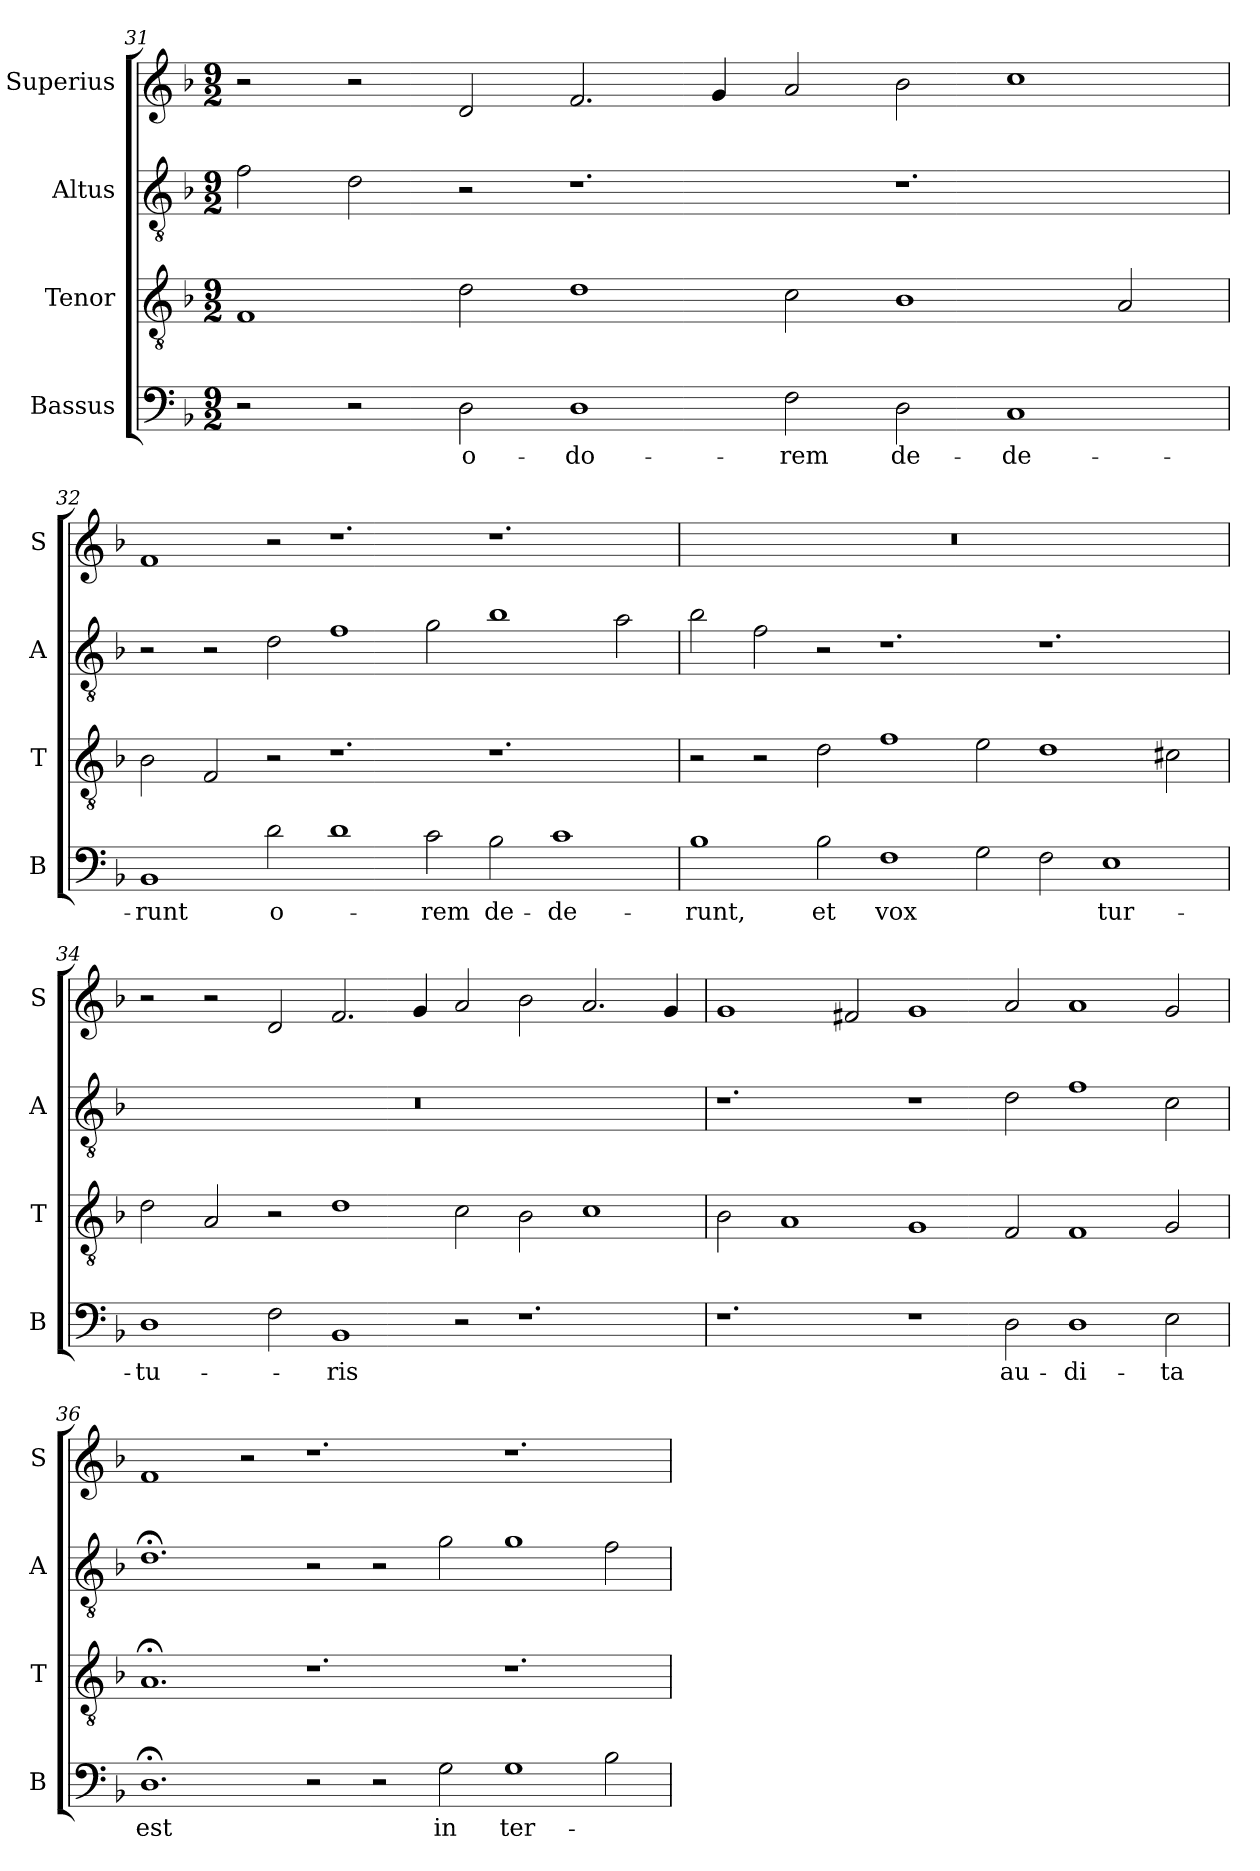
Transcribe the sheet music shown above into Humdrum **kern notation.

**kern	**text	**kern	**kern	**kern
*part4	*part4	*part3	*part2	*part1
*staff4	*staff4	*staff3	*staff2	*staff1
*I"Bassus	*	*I"Tenor	*I"Altus	*I"Superius
*I'B	*	*I'T	*I'A	*I'S
*clefF4	*	*clefGv2	*clefGv2	*clefG2
*k[b-]	*	*k[b-]	*k[b-]	*k[b-]
*M9/2	*	*M9/2	*M9/2	*M9/2
=31	=31	=31	=31	=31
2r	.	1F	2f\	2r
2r	.	.	2d\	2r
2D\	o-	2d\	2r	2d/
1D	-do-	1d	1.r	2.f/
.	.	.	.	4g/
2F\	-rem	2c\	.	2a/
2D\	de-	1B-	1.r	2b-\
1C	-de-	.	.	1cc
.	.	2A/	.	.
=32	=32	=32	=32	=32
1BB-	-runt	2B-\	2r	1f
.	.	2F/	2r	.
2d\	o-	2r	2d\	2r
1d	.	1.r	1f	1.r
2c\	-rem	.	2g\	.
2B-\	de-	1.r	1b-	1.r
1c	-de-	.	.	.
.	.	.	2a\	.
=33	=33	=33	=33	=33
1B-	-runt,	2r	2b-\	2%9r
.	.	2r	2f\	.
2B-\	et	2d\	2r	.
1F	vox	1f	1.r	.
2G\	.	2e\	.	.
2F\	.	1d	1.r	.
1E	tur-	.	.	.
.	.	2c#X\	.	.
=34	=34	=34	=34	=34
1D	-tu-	2d\	2%9r	2r
.	.	2A/	.	2r
2F\	.	2r	.	2d/
1BB-	-ris	1d	.	2.f/
.	.	.	.	4g/
2r	.	2c\	.	2a/
1.r	.	2B-\	.	2b-\
.	.	1c	.	2.a/
.	.	.	.	4g/
=35	=35	=35	=35	=35
1.r	.	2B-\	1.r	1g
.	.	1A	.	.
.	.	.	.	2f#X/
1r	.	1G	1r	1g
2D\	au-	2F/	2d\	2a/
1D	-di-	1F	1f	1a
2E\	-ta	2G/	2c\	2g/
=36	=36	=36	=36	=36
1.D;<	est	1.A;<	1.d;<	1f
.	.	.	.	2r
2r	.	1.r	2r	1.r
2r	.	.	2r	.
2G\	in	.	2g\	.
1G	ter-	1.r	1g	1.r
2B-\	.	.	2f\	.
=	=	=	=	=
*-	*-	*-	*-	*-
